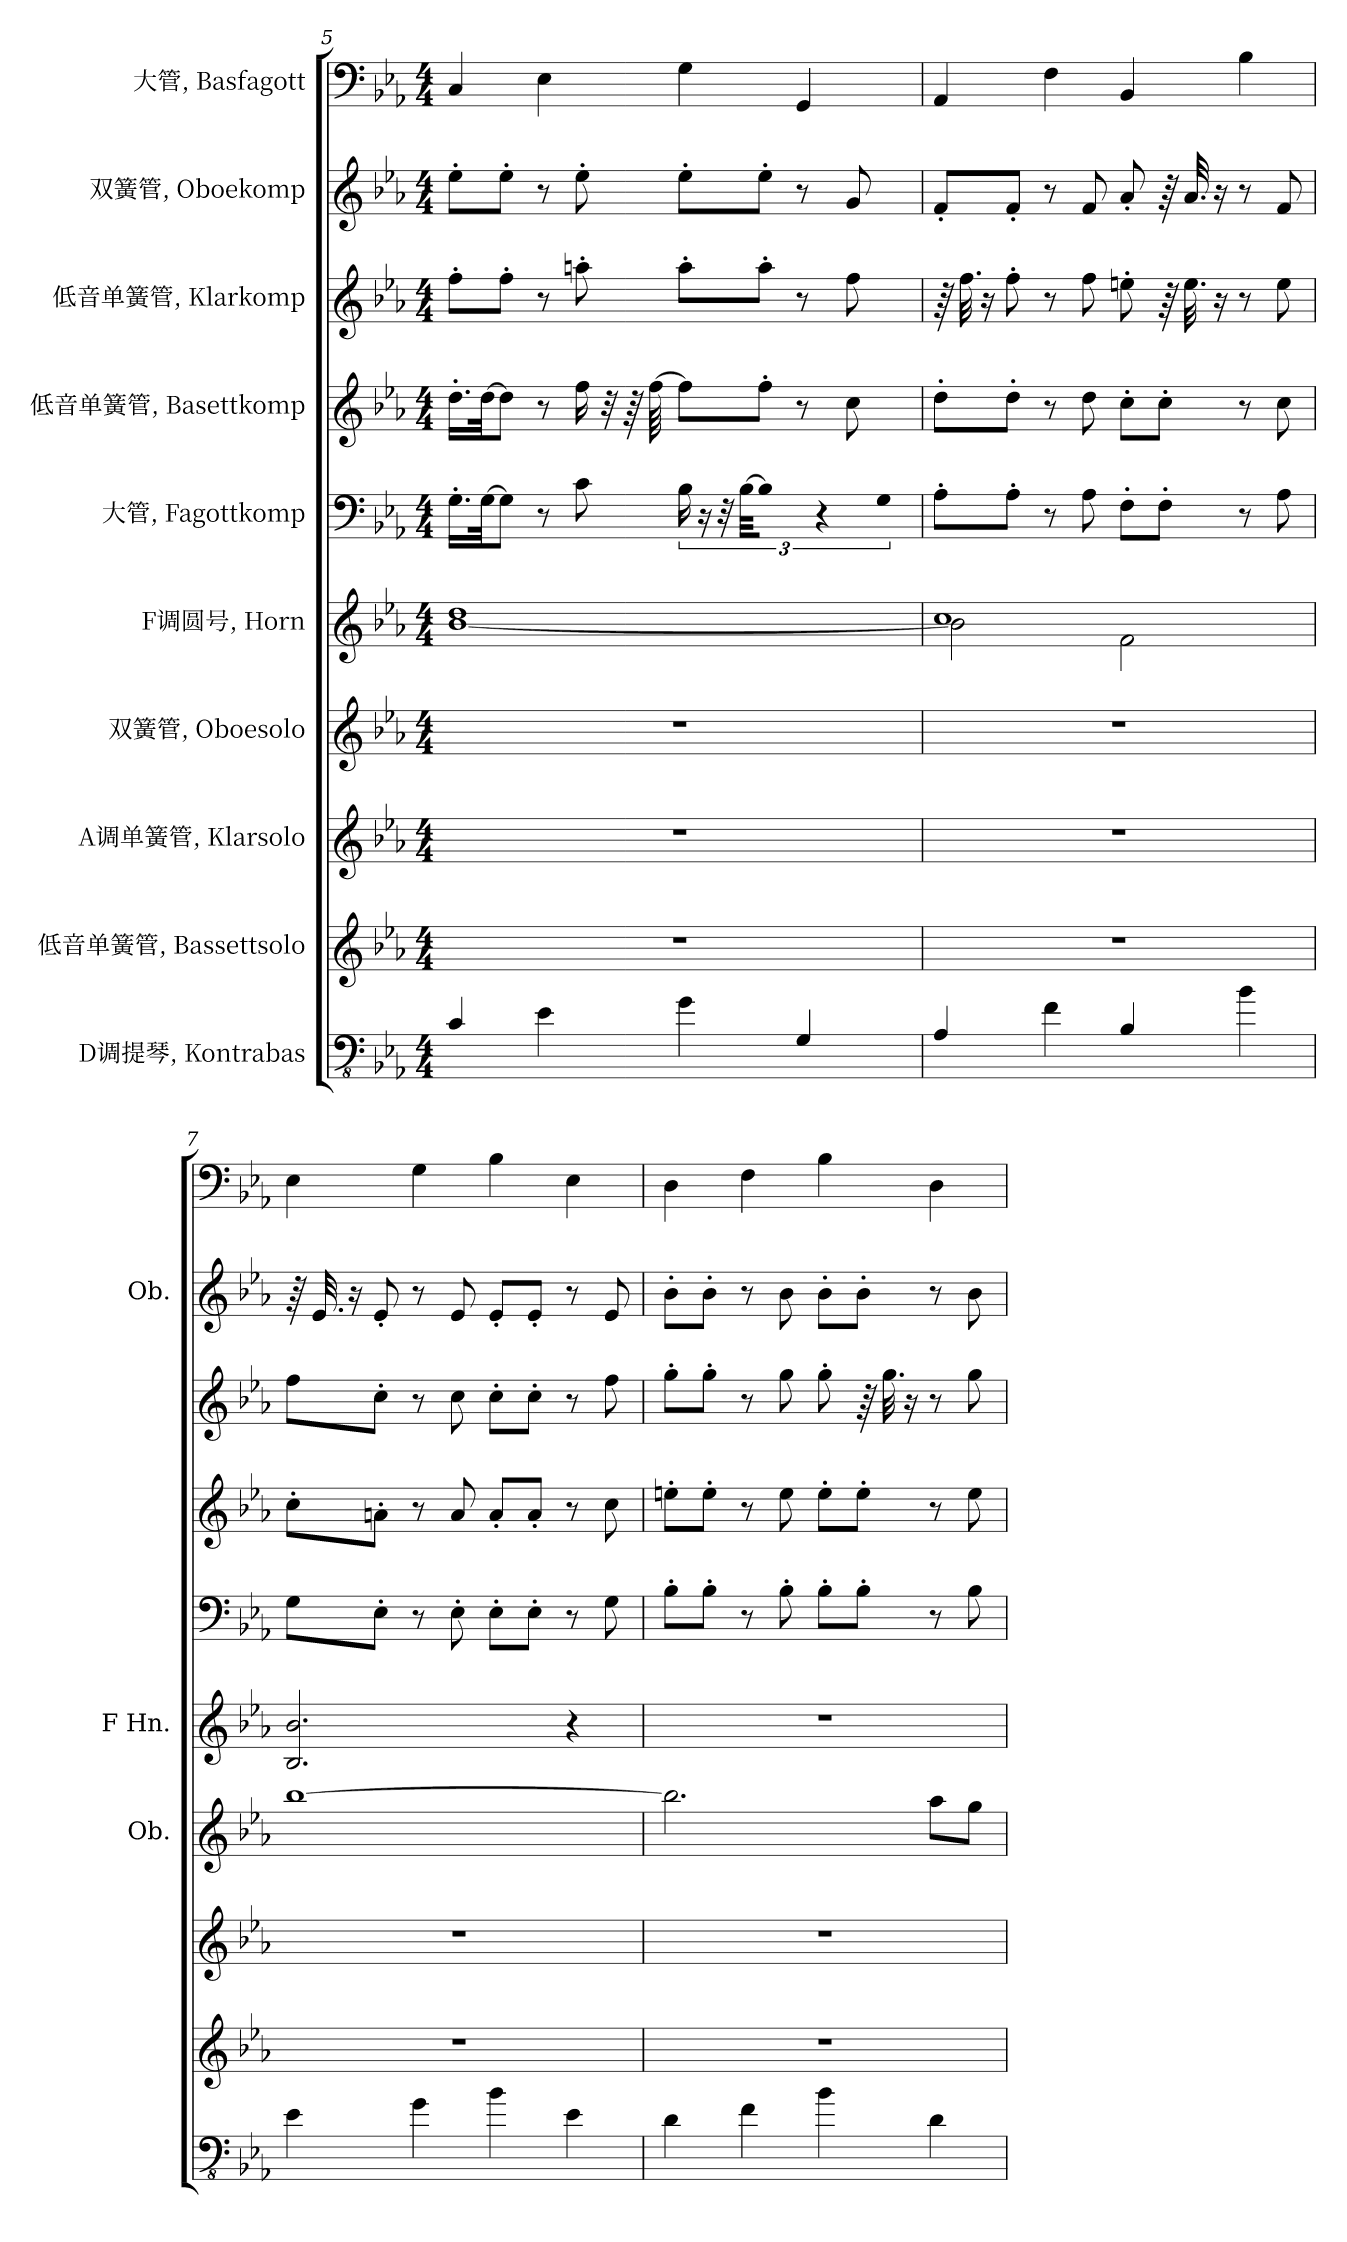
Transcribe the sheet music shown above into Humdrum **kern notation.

**kern	**kern	**kern	**kern	**kern	**kern	**kern	**kern	**kern	**kern
*part10	*part9	*part8	*part7	*part6	*part5	*part4	*part3	*part2	*part1
*staff10	*staff9	*staff8	*staff7	*staff6	*staff5	*staff4	*staff3	*staff2	*staff1
*I"D调提琴, Kontrabas	*I"低音单簧管, Bassettsolo	*I"A调单簧管, Klarsolo	*I"双簧管, Oboesolo	*I"F调圆号, Horn	*I"大管, Fagottkomp	*I"低音单簧管, Basettkomp	*I"低音单簧管, Klarkomp	*I"双簧管, Oboekomp	*I"大管, Basfagott
*	*	*	*I'Ob.	*I'F Hn.	*	*	*	*I'Ob.	*
!!LO:PB:g=z
*clefFv4	*clefG2	*clefG2	*clefG2	*clefG2	*clefF4	*clefG2	*clefG2	*clefG2	*clefF4
*ITrd7c12	*ITrd1c2	*ITrd1c2	*	*ITrd4c7	*	*ITrd1c2	*ITrd1c2	*	*
*k[b-e-a-]	*k[b-e-a-d-g-]	*k[b-e-a-d-g-]	*k[b-e-a-]	*k[b-e-a-d-]	*k[b-e-a-]	*k[b-e-a-d-g-]	*k[b-e-a-d-g-]	*k[b-e-a-]	*k[b-e-a-]
*M4/4	*M4/4	*M4/4	*M4/4	*M4/4	*M4/4	*M4/4	*M4/4	*M4/4	*M4/4
=5	=5	=5	=5	=5	=5	=5	=5	=5	=5
*	*	*	*	*^	*	*	*	*	*
4CC/	1r	1r	1r	1g	[1e-	16.G'\LL	16.cc'\LL	8ee-'\L	8ee-'\L	4C/
.	.	.	.	.	.	[32G\JK	[32cc\JK	.	.	.
.	.	.	.	.	.	8G\J]	8cc\J]	8ee-'\J	8ee-'\J	.
4EE-\	.	.	.	.	.	8r	8r	8r	8r	4E-\
.	.	.	.	.	.	8c\	16ee-\	8ggn'\	8ee-'\	.
.	.	.	.	.	.	.	32r	.	.	.
.	.	.	.	.	.	.	64r	.	.	.
.	.	.	.	.	.	.	[64ee-\	.	.	.
4GG\	.	.	.	.	.	24B-\	8ee-\L]	8gg'\L	8ee-'\L	4G\
.	.	.	.	.	.	24r	.	.	.	.
.	.	.	.	.	.	48r	.	.	.	.
.	.	.	.	.	.	[48B-\KKL	.	.	.	.
.	.	.	.	.	.	8B-\J]	8ee-'\J	8gg'\J	8ee-'\J	.
4GGG/	.	.	.	.	.	8r	8r	8r	8r	4GG/
.	.	.	.	.	.	8G\	8b-\	8ee-\	8g/	.
=6	=6	=6	=6	=6	=6	=6	=6	=6	=6	=6
4AAA-/	1r	1r	1r	1f	2e-\]	8A-'\L	8cc'\L	64r	8f'/L	4AA-/
.	.	.	.	.	.	.	.	32.ee-\	.	.
.	.	.	.	.	.	.	.	16r	.	.
.	.	.	.	.	.	8A-'\J	8cc'\J	8ee-'\	8f'/J	.
4FF\	.	.	.	.	.	8r	8r	8r	8r	4F\
.	.	.	.	.	.	8A-\	8cc\	8ee-\	8f/	.
4BBB-/	.	.	.	.	2B-\	8F'\L	8b-'\L	8ddn'\	8a-'/	4BB-/
.	.	.	.	.	.	8F'\J	8b-'\J	64r	64r	.
.	.	.	.	.	.	.	.	32.dd\	32.a-/	.
.	.	.	.	.	.	.	.	16r	16r	.
4BB-\	.	.	.	.	.	8r	8r	8r	8r	4B-\
.	.	.	.	.	.	8A-\	8b-\	8dd\	8f/	.
*	*	*	*	*v	*v	*	*	*	*	*
!!LO:PB:g=z
=7	=7	=7	=7	=7	=7	=7	=7	=7	=7
4EE-\	1r	1r	[1bb-	2.E-/ 2.e-/	8G\L	8b-'\L	8ee-\L	64r	4E-\
.	.	.	.	.	.	.	.	32.e-/	.
.	.	.	.	.	.	.	.	16r	.
.	.	.	.	.	8E-'\J	8gn'\J	8b-'\J	8e-'/	.
4GG\	.	.	.	.	8r	8r	8r	8r	4G\
.	.	.	.	.	8E-'\	8g/	8b-\	8e-/	.
4BB-\	.	.	.	.	8E-'\L	8g'/L	8b-'\L	8e-'/L	4B-\
.	.	.	.	.	8E-'\J	8g'/J	8b-'\J	8e-'/J	.
4EE-\	.	.	.	4r	8r	8r	8r	8r	4E-\
.	.	.	.	.	8G\	8b-\	8ee-\	8e-/	.
=8	=8	=8	=8	=8	=8	=8	=8	=8	=8
4DD\	1r	1r	2.bb-\]	1r	8B-'\L	8ddn'\L	8ff'\L	8b-'\L	4D\
.	.	.	.	.	8B-'\J	8dd'\J	8ff'\J	8b-'\J	.
4FF\	.	.	.	.	8r	8r	8r	8r	4F\
.	.	.	.	.	8B-'\	8dd\	8ff\	8b-\	.
4BB-\	.	.	.	.	8B-'\L	8dd'\L	8ff'\	8b-'\L	4B-\
.	.	.	.	.	8B-'\J	8dd'\J	64r	8b-'\J	.
.	.	.	.	.	.	.	32.ff\	.	.
.	.	.	.	.	.	.	16r	.	.
4DD\	.	.	8aa-\L	.	8r	8r	8r	8r	4D\
.	.	.	8gg\J	.	8B-\	8dd\	8ff\	8b-\	.
=	=	=	=	=	=	=	=	=	=
*-	*-	*-	*-	*-	*-	*-	*-	*-	*-
